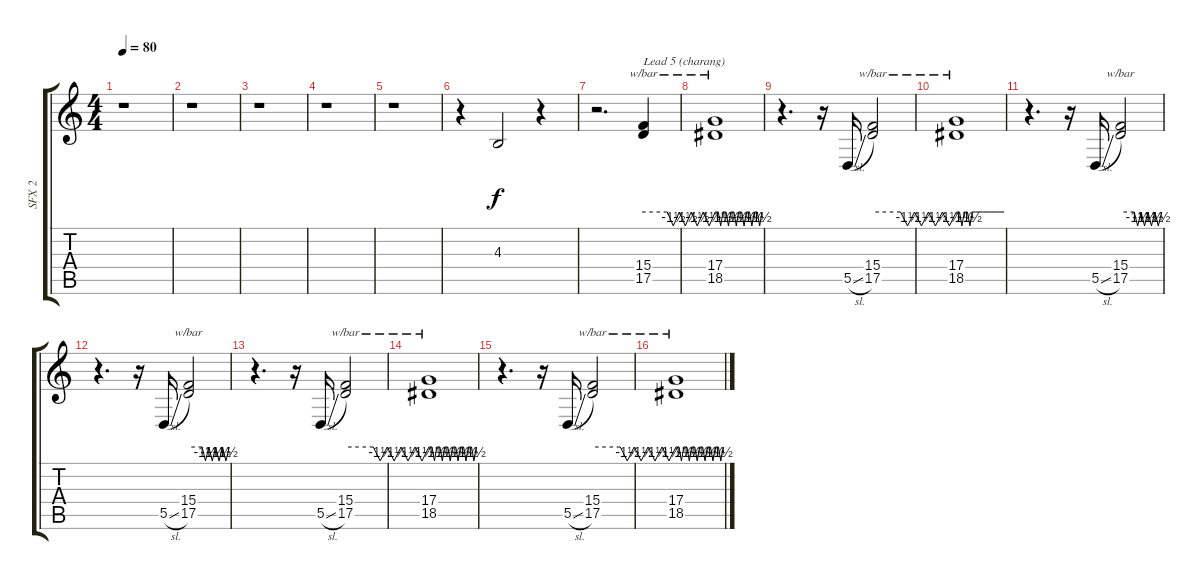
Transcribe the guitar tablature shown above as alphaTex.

\track ("SFX 2" "SFX 2") {instrument lead5charang}
\staff {score tabs}
\tuning (E4 B3 G3 D3 A2 E2) {hide}
\ts (4 4)
\tempo 80
\clef g2
\ks c
r.1{dy f} |
r.1 |
r.1 |
r.1 |
r.1 |
r.4 4.3.2 r.4 |
r.2{d} (15.4 17.5).4{tbe (custom default 0 0 20 0 25 -6 30 0 35 -6 40 0 45 -6 50 0 55 -6 60 0) txt "Lead 5 (charang)" volume 10 instrument lead5charang} |
(17.4 18.5).1{tbe (custom default 0 0 4 0 7 -6 10 0 14 0 17 -6 20 0 24 0 27 -6 30 0 34 0 37 -6 40 0 44 0 47 -6 50 0 54 0 57 -6 60 0)} |
r.4{d} r.16 5.5{sl}.16 (15.4 17.5).2{tbe (custom default 0 0 20 0 25 -6 30 0 35 -6 40 0 45 -6 50 0 55 -6 60 0)} |
(17.4 18.5).1{tbe (custom default 0 0 4 0 7 -6 10 0 14 0 17 -6 20 0 24 0 30 0 34 0 40 0 44 0 50 0 54 0 60 0)} |
r.4{d} r.16 5.5{sl}.16 (15.4 17.5).2{tbe (custom default 0 0 20 0 25 -6 30 0 35 -6 40 0 45 -6 50 0 55 -6 60 0)} |
r.4{d} r.16 5.5{sl}.16 (15.4 17.5).2{tbe (custom default 0 0 20 0 25 -6 30 0 35 -6 40 0 45 -6 50 0 55 -6 60 0)} |
r.4{d} r.16 5.5{sl}.16 (15.4 17.5).2{tbe (custom default 0 0 20 0 25 -6 30 0 35 -6 40 0 45 -6 50 0 55 -6 60 0)} |
(17.4 18.5).1{tbe (custom default 0 0 4 0 7 -6 10 0 14 0 17 -6 20 0 24 0 27 -6 30 0 34 0 37 -6 40 0 44 0 47 -6 50 0 54 0 57 -6 60 0)} |
r.4{d} r.16 5.5{sl}.16 (15.4 17.5).2{tbe (custom default 0 0 20 0 25 -6 30 0 35 -6 40 0 45 -6 50 0 55 -6 60 0)} |
(17.4 18.5).1{tbe (custom default 0 0 4 0 7 -6 10 0 14 0 17 -6 20 0 24 0 27 -6 30 0 34 0 37 -6 40 0 44 0 47 -6 50 0 54 0 57 -6 60 0)}
